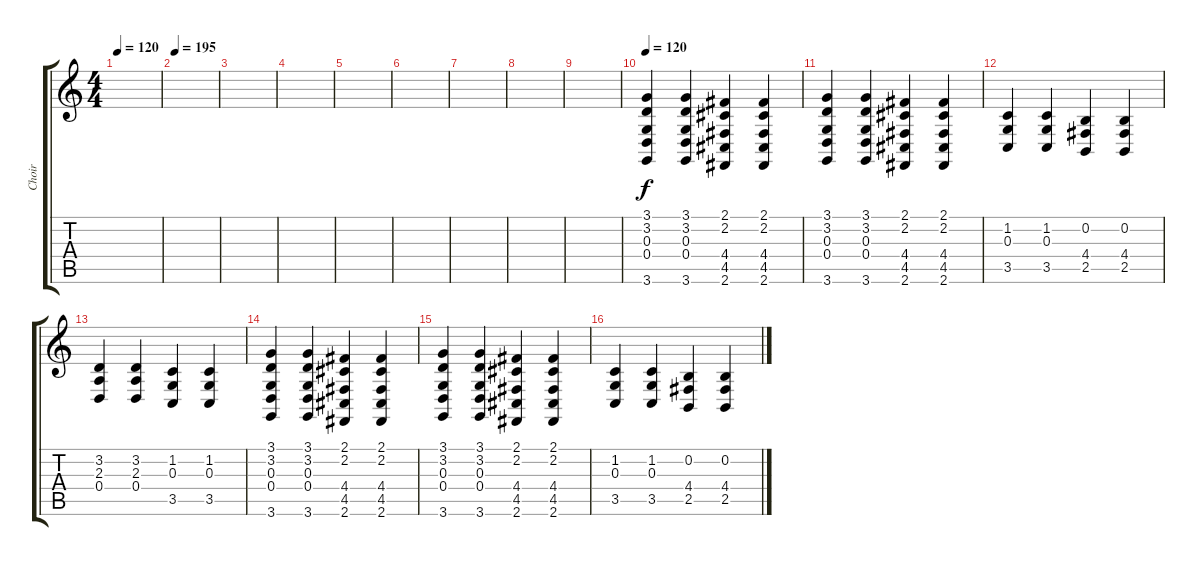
\track ("Choir" "Choir") {instrument pad4choir}
\staff {score tabs}
\tuning (E4 B3 G3 D3 A2 E2) {hide}
\ts (4 4)
\tempo 120
\clef g2
\ks c
|
\tempo 195
|
|
|
|
|
|
|
|
\tempo 120
(3.1 3.2 0.3 0.4 3.6).4{instrument choiraahs} (3.1 3.2 0.3 0.4 3.6).4 (2.1 2.2 4.4 4.5 2.6).4 (2.1 2.2 4.4 4.5 2.6).4 |
(3.1 3.2 0.3 0.4 3.6).4 (3.1 3.2 0.3 0.4 3.6).4 (2.1 2.2 4.4 4.5 2.6).4 (2.1 2.2 4.4 4.5 2.6).4 |
(1.2 0.3 3.5).4 (1.2 0.3 3.5).4 (0.2 4.4 2.5).4 (0.2 4.4 2.5).4 |
(3.2 2.3 0.4).4 (3.2 2.3 0.4).4 (1.2 0.3 3.5).4 (1.2 0.3 3.5).4 |
(3.1 3.2 0.3 0.4 3.6).4 (3.1 3.2 0.3 0.4 3.6).4 (2.1 2.2 4.4 4.5 2.6).4 (2.1 2.2 4.4 4.5 2.6).4 |
(3.1 3.2 0.3 0.4 3.6).4 (3.1 3.2 0.3 0.4 3.6).4 (2.1 2.2 4.4 4.5 2.6).4 (2.1 2.2 4.4 4.5 2.6).4 |
(1.2 0.3 3.5).4 (1.2 0.3 3.5).4 (0.2 4.4 2.5).4 (0.2 4.4 2.5).4
